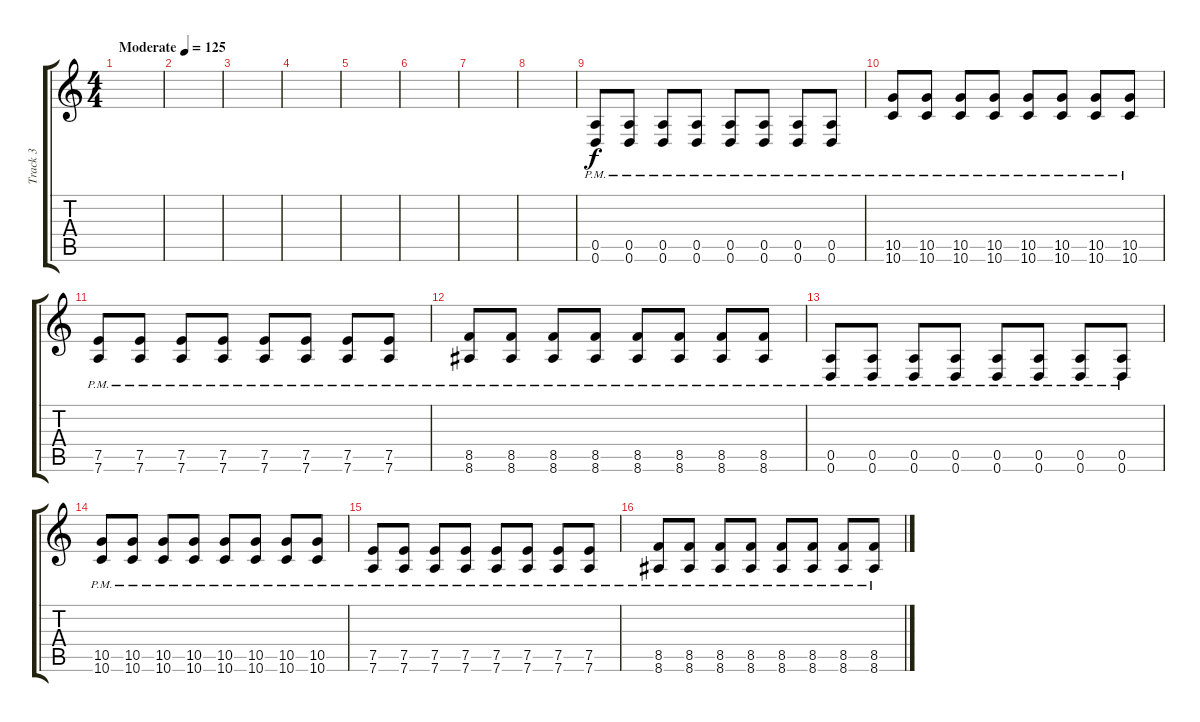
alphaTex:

\track ("Track 3" "Track 3") {instrument distortionguitar}
\staff {score tabs}
\tuning (E4 B3 G3 D3 A2 D2) {hide}
\ts (4 4)
\tempo (125 "Moderate")
\clef g2
\ks c
|
|
|
|
|
|
|
|
(0.5{pm} 0.6{pm}).8 (0.5{pm} 0.6{pm}).8 (0.5{pm} 0.6{pm}).8 (0.5{pm} 0.6{pm}).8 (0.5{pm} 0.6{pm}).8 (0.5{pm} 0.6{pm}).8 (0.5{pm} 0.6{pm}).8 (0.5{pm} 0.6{pm}).8 |
(10.5{pm} 10.6{pm}).8 (10.5{pm} 10.6{pm}).8 (10.5{pm} 10.6{pm}).8 (10.5{pm} 10.6{pm}).8 (10.5{pm} 10.6{pm}).8 (10.5{pm} 10.6{pm}).8 (10.5{pm} 10.6{pm}).8 (10.5{pm} 10.6{pm}).8 |
(7.5{pm} 7.6{pm}).8 (7.5{pm} 7.6{pm}).8 (7.5{pm} 7.6{pm}).8 (7.5{pm} 7.6{pm}).8 (7.5{pm} 7.6{pm}).8 (7.5{pm} 7.6{pm}).8 (7.5{pm} 7.6{pm}).8 (7.5{pm} 7.6{pm}).8 |
(8.5{pm} 8.6{pm}).8 (8.5{pm} 8.6{pm}).8 (8.5{pm} 8.6{pm}).8 (8.5{pm} 8.6{pm}).8 (8.5{pm} 8.6{pm}).8 (8.5{pm} 8.6{pm}).8 (8.5{pm} 8.6{pm}).8 (8.5{pm} 8.6{pm}).8 |
(0.5{pm} 0.6{pm}).8 (0.5{pm} 0.6{pm}).8 (0.5{pm} 0.6{pm}).8 (0.5{pm} 0.6{pm}).8 (0.5{pm} 0.6{pm}).8 (0.5{pm} 0.6{pm}).8 (0.5{pm} 0.6{pm}).8 (0.5{pm} 0.6{pm}).8 |
(10.5{pm} 10.6{pm}).8 (10.5{pm} 10.6{pm}).8 (10.5{pm} 10.6{pm}).8 (10.5{pm} 10.6{pm}).8 (10.5{pm} 10.6{pm}).8 (10.5{pm} 10.6{pm}).8 (10.5{pm} 10.6{pm}).8 (10.5{pm} 10.6{pm}).8 |
(7.5{pm} 7.6{pm}).8 (7.5{pm} 7.6{pm}).8 (7.5{pm} 7.6{pm}).8 (7.5{pm} 7.6{pm}).8 (7.5{pm} 7.6{pm}).8 (7.5{pm} 7.6{pm}).8 (7.5{pm} 7.6{pm}).8 (7.5{pm} 7.6{pm}).8 |
(8.5{pm} 8.6{pm}).8 (8.5{pm} 8.6{pm}).8 (8.5{pm} 8.6{pm}).8 (8.5{pm} 8.6{pm}).8 (8.5{pm} 8.6{pm}).8 (8.5{pm} 8.6{pm}).8 (8.5{pm} 8.6{pm}).8 (8.5{pm} 8.6{pm}).8
